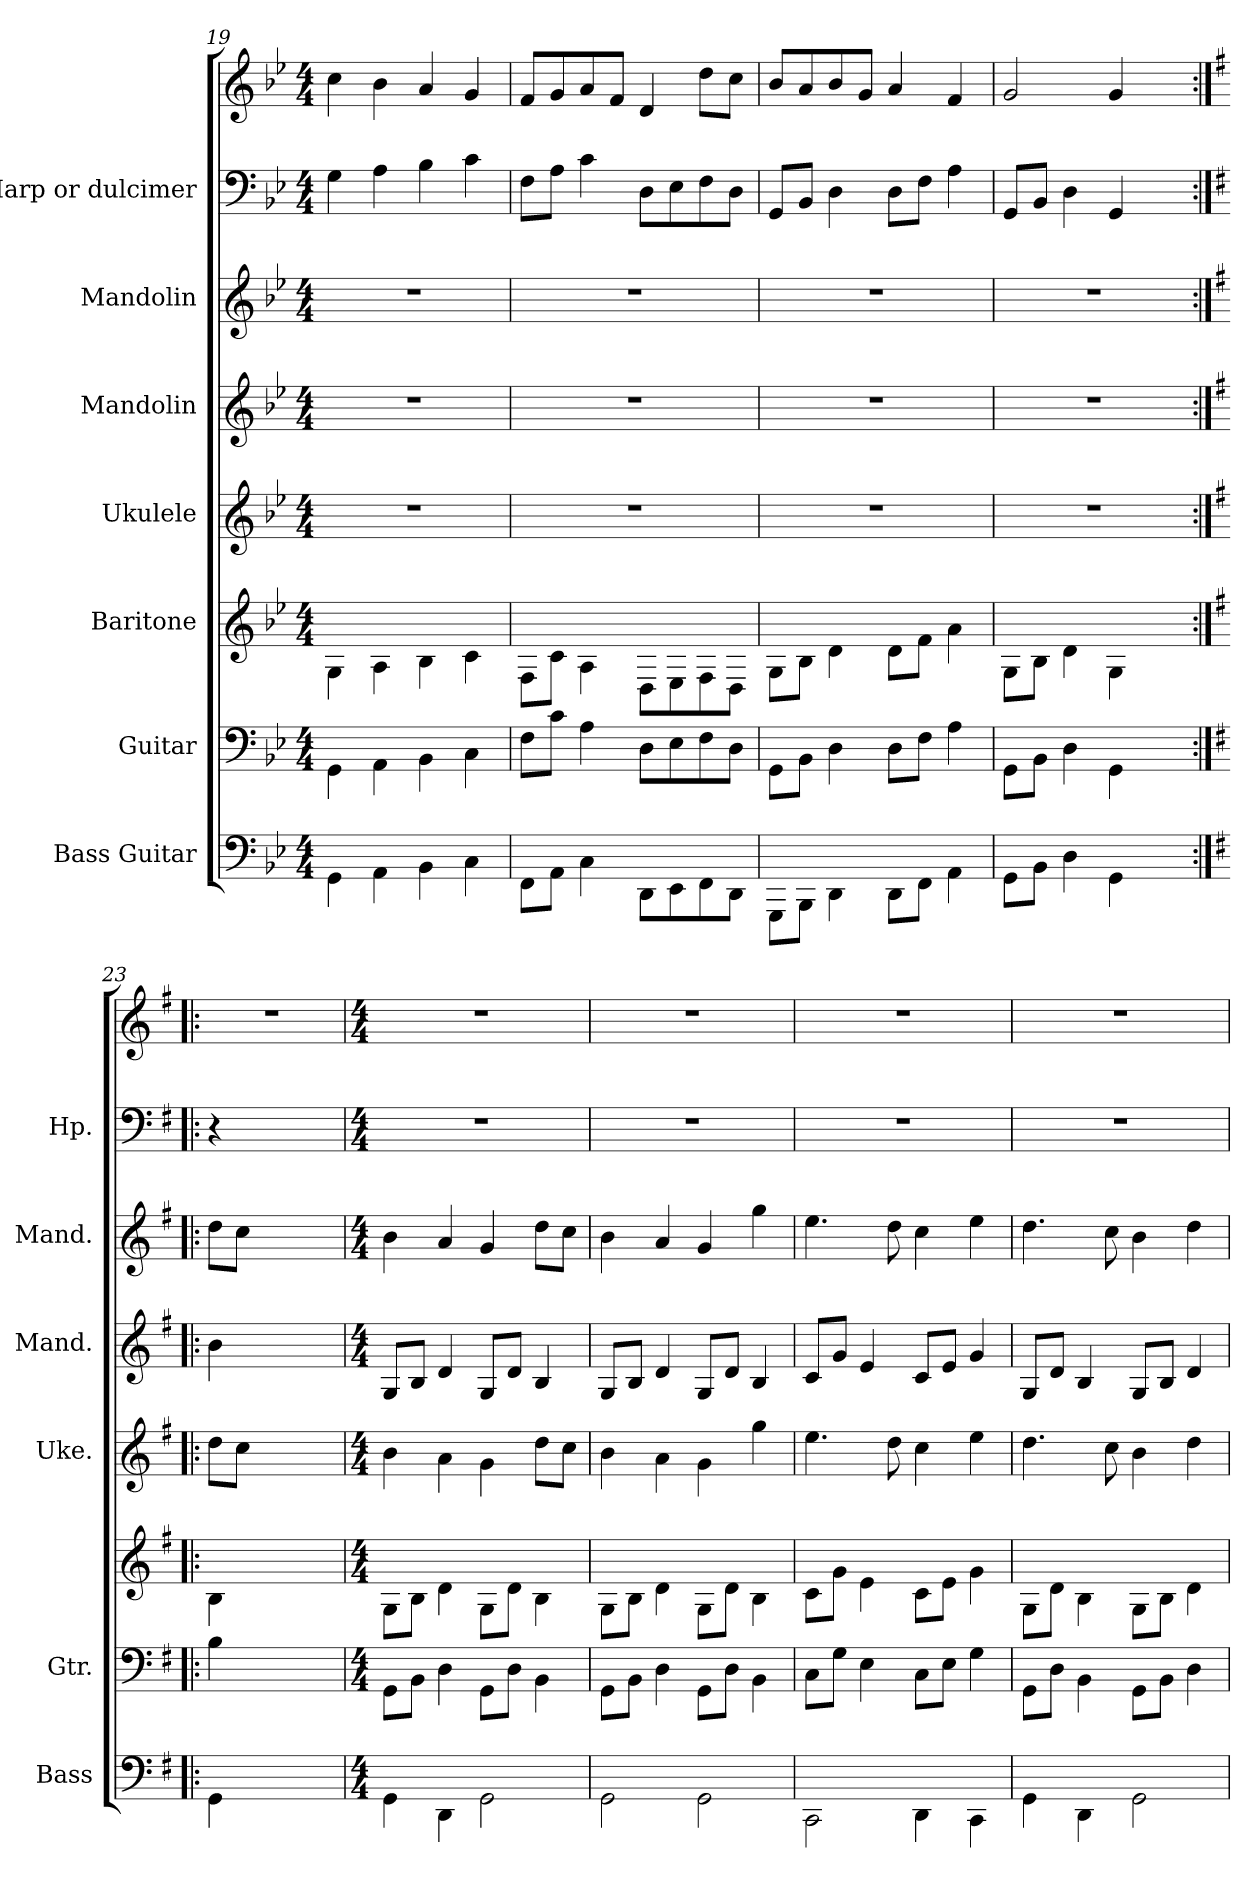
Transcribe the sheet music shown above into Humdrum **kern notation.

**kern	**kern	**kern	**kern	**kern	**kern	**kern	**kern
*part7	*part6	*part5	*part4	*part3	*part2	*part1	*part1
*staff8	*staff7	*staff6	*staff5	*staff4	*staff3	*staff2	*staff1
*I"Bass Guitar	*I"Guitar	*I"Baritone	*I"Ukulele	*I"Mandolin	*I"Mandolin	*I"Harp or dulcimer	*
*I'Bass	*I'Gtr.	*	*I'Uke.	*I'Mand.	*I'Mand.	*I'Hp.	*
*	*	*	*	*clefG2	*clefG2	*clefF4	*clefG2
*k[b-e-]	*k[b-e-]	*k[b-e-]	*k[b-e-]	*k[b-e-]	*k[b-e-]	*k[b-e-]	*k[b-e-]
*g:	*g:	*g:	*g:	*g:	*g:	*g:	*g:
*M4/4	*M4/4	*M4/4	*M4/4	*M4/4	*M4/4	*M4/4	*M4/4
=19	=19	=19	=19	=19	=19	=19	=19
4GG\	4GG\	4G\	1r	1r	1r	4G\	4cc\
4AA\	4AA\	4A\	.	.	.	4A\	4b-\
4BB-\	4BB-\	4B-\	.	.	.	4B-\	4a/
4C\	4C\	4c\	.	.	.	4c\	4g/
=20	=20	=20	=20	=20	=20	=20	=20
8FF\L	8F\L	8F\L	1r	1r	1r	8F\L	8f/L
8AA\J	8c\J	8c\J	.	.	.	8A\J	8g/
4C\	4A\	4A\	.	.	.	4c\	8a/
.	.	.	.	.	.	.	8f/J
8DD\L	8D\L	8D\L	.	.	.	8D\L	4d/
8EE-\	8E-\	8E-\	.	.	.	8E-\	.
8FF\	8F\	8F\	.	.	.	8F\	8dd\L
8DD\J	8D\J	8D\J	.	.	.	8D\J	8cc\J
!!LO:PB:g=z
=21	=21	=21	=21	=21	=21	=21	=21
8GGG\L	8GG\L	8G\L	1r	1r	1r	8GG/L	8b-/L
8BBB-\J	8BB-\J	8B-\J	.	.	.	8BB-/J	8a/
4DD\	4D\	4d\	.	.	.	4D\	8b-/
.	.	.	.	.	.	.	8g/J
8DD\L	8D\L	8d\L	.	.	.	8D\L	4a/
8FF\J	8F\J	8f\J	.	.	.	8F\J	.
4AA\	4A\	4a\	.	.	.	4A\	4f/
=22	=22	=22	=22	=22	=22	=22	=22
8GG\L	8GG\L	8G\L	1r	1r	1r	8GG/L	2g/
8BB-\J	8BB-\J	8B-\J	.	.	.	8BB-/J	.
4D\	4D\	4d\	.	.	.	4D\	.
4GG\	4GG\	4G\	.	.	.	4GG/	4g/
4ryy	4ryy	4ryy	.	.	.	4ryy	4ryy
=23:|!|:	=23:|!|:	=23:|!|:	=23:|!|:	=23:|!|:	=23:|!|:	=23:|!|:	=23:|!|:
*k[f#]	*k[f#]	*k[f#]	*k[f#]	*k[f#]	*k[f#]	*k[f#]	*k[f#]
*G:	*G:	*G:	*G:	*G:	*G:	*G:	*G:
4GG\	4B\	4B\	8dd\L	4b\	8dd\L	4r	1r
.	.	.	8cc\J	.	8cc\J	.	.
2.ryy	2.ryy	2.ryy	2.ryy	2.ryy	2.ryy	2.ryy	.
!!LO:LB:g=z
=24	=24	=24	=24	=24	=24	=24	=24
*M4/4	*M4/4	*M4/4	*M4/4	*M4/4	*M4/4	*M4/4	*M4/4
4GG\	8GG\L	8G\L	4b\	8G/L	4b\	1r	1r
.	8BB\J	8B\J	.	8B/J	.	.	.
4DD\	4D\	4d\	4a\	4d/	4a/	.	.
2GG\	8GG\L	8G\L	4g\	8G/L	4g/	.	.
.	8D\J	8d\J	.	8d/J	.	.	.
.	4BB\	4B\	8dd\L	4B/	8dd\L	.	.
.	.	.	8cc\J	.	8cc\J	.	.
=25	=25	=25	=25	=25	=25	=25	=25
2GG\	8GG\L	8G\L	4b\	8G/L	4b\	1r	1r
.	8BB\J	8B\J	.	8B/J	.	.	.
.	4D\	4d\	4a\	4d/	4a/	.	.
2GG\	8GG\L	8G\L	4g\	8G/L	4g/	.	.
.	8D\J	8d\J	.	8d/J	.	.	.
.	4BB\	4B\	4gg\	4B/	4gg\	.	.
=26	=26	=26	=26	=26	=26	=26	=26
2CC\	8C\L	8c\L	4.ee\	8c/L	4.ee\	1r	1r
.	8G\J	8g\J	.	8g/J	.	.	.
.	4E\	4e\	.	4e/	.	.	.
.	.	.	8dd\	.	8dd\	.	.
4DD\	8C\L	8c\L	4cc\	8c/L	4cc\	.	.
.	8E\J	8e\J	.	8e/J	.	.	.
4CC\	4G\	4g\	4ee\	4g/	4ee\	.	.
=27	=27	=27	=27	=27	=27	=27	=27
4GG\	8GG\L	8G\L	4.dd\	8G/L	4.dd\	1r	1r
.	8D\J	8d\J	.	8d/J	.	.	.
4DD\	4BB\	4B\	.	4B/	.	.	.
.	.	.	8cc\	.	8cc\	.	.
2GG\	8GG\L	8G\L	4b\	8G/L	4b\	.	.
.	8BB\J	8B\J	.	8B/J	.	.	.
.	4D\	4d\	4dd\	4d/	4dd\	.	.
=	=	=	=	=	=	=	=
*-	*-	*-	*-	*-	*-	*-	*-
